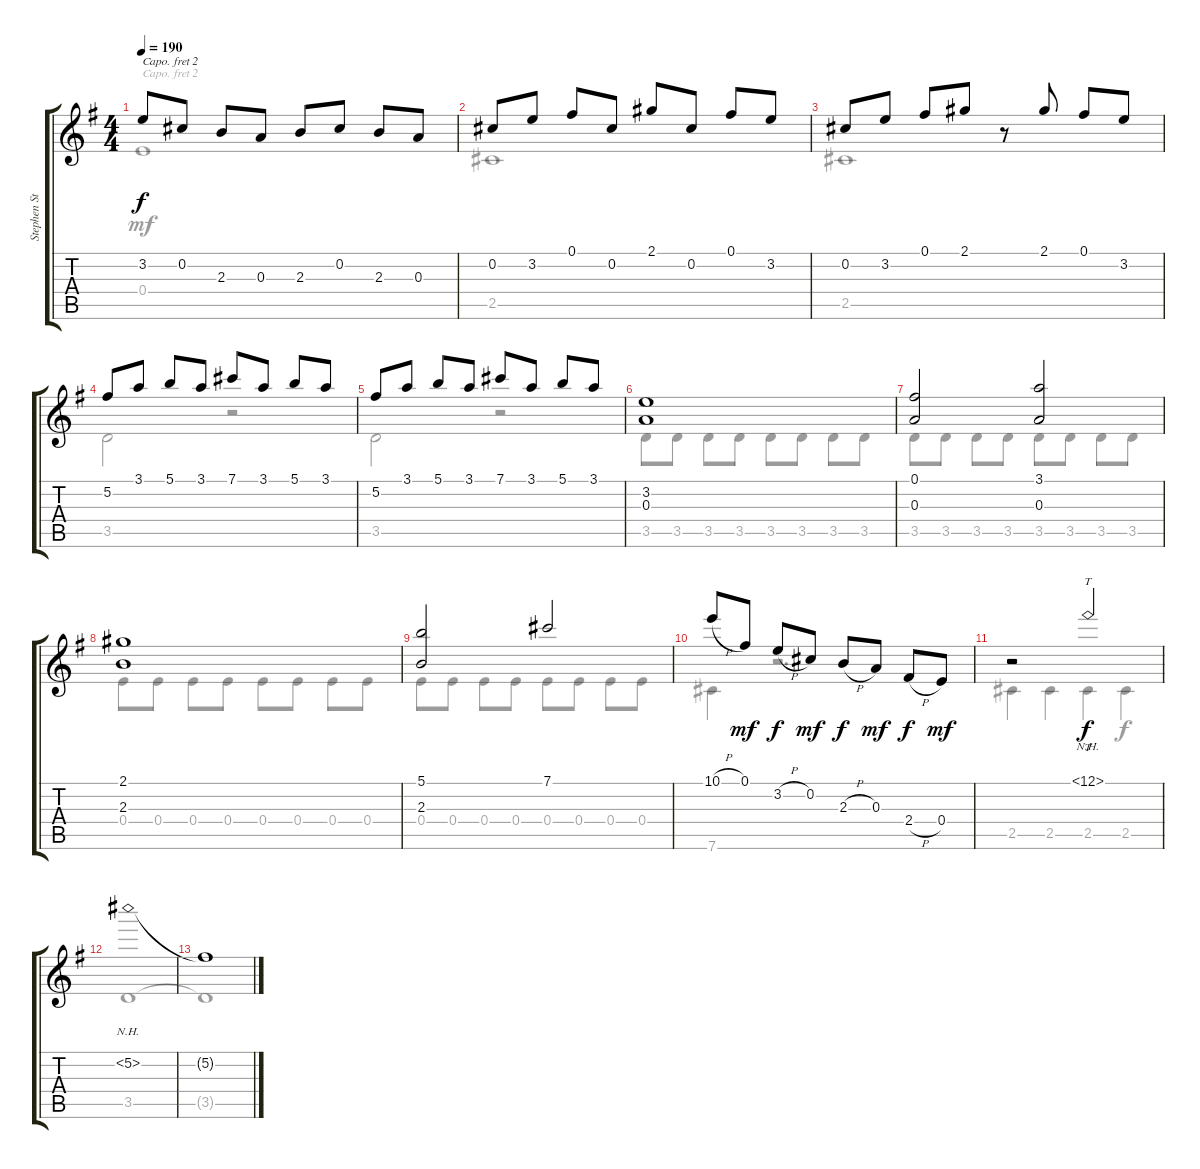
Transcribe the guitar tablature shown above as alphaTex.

\track ("Stephen Stills" "Stephen St") {instrument acousticguitarnylon}
\staff {score tabs}
\capo 2
\tuning (E4 B3 G3 D3 A2 E2) {hide}
\voice
\ts (4 4)
\tempo 190
\clef g2
\ks g
3.2.8{dy f} 0.2.8 2.3.8 0.3.8 2.3.8 0.2.8 2.3.8 0.3.8 |
0.2.8 3.2.8 0.1.8 0.2.8 2.1.8 0.2.8 0.1.8 3.2.8 |
0.2.8 3.2.8 0.1.8 2.1.8 r.8 2.1.8 0.1.8 3.2.8 |
5.2.8 3.1.8 5.1.8 3.1.8 7.1.8 3.1.8 5.1.8 3.1.8 |
5.2.8 3.1.8 5.1.8 3.1.8 7.1.8 3.1.8 5.1.8 3.1.8 |
(3.2 0.3).1 |
(0.1 0.3).2 (3.1 0.3).2 |
(2.1 2.3).1 |
(5.1 2.3).2 7.1.2 |
10.1{h}.8 0.1.8{dy mf} 3.2{h}.8{dy f} 0.2.8{dy mf} 2.3{h}.8{dy f} 0.3.8{dy mf} 2.4{h}.8{dy f} 0.4.8{dy mf} |
r.2 12.1{nh}.2{tt dy f} |
5.2{nh}.1 |
5.2{t}.1
\voice
\clef g2
\ottava regular
\simile none
\ks g
0.4.1{dy mf} |
2.5.1 |
2.5.1 |
3.5.2 r.2 |
3.5.2 r.2 |
3.5.8 3.5.8 3.5.8 3.5.8 3.5.8 3.5.8 3.5.8 3.5.8 |
3.5.8 3.5.8 3.5.8 3.5.8 3.5.8 3.5.8 3.5.8 3.5.8 |
0.4.8 0.4.8 0.4.8 0.4.8 0.4.8 0.4.8 0.4.8 0.4.8 |
0.4.8 0.4.8 0.4.8 0.4.8 0.4.8 0.4.8 0.4.8 0.4.8 |
7.6.4 r.2{d} |
2.5.4 2.5.4 2.5.4 2.5.4{dy f} |
3.5.1 |
3.5{t}.1
